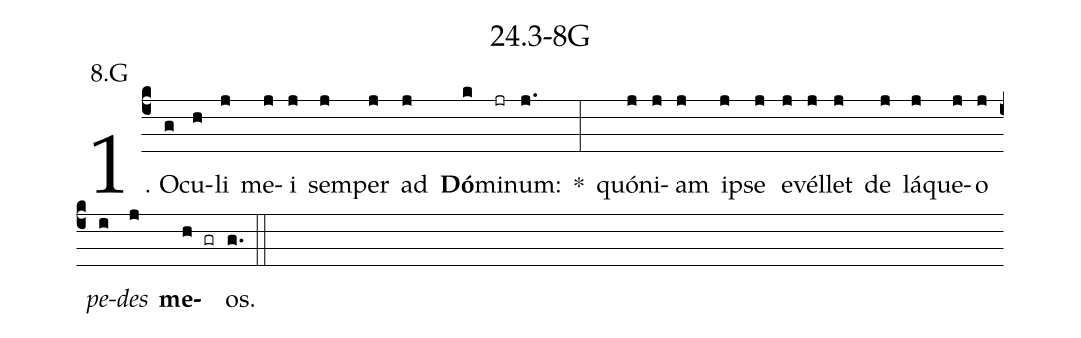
name: 24.3-8G;
annotation: 8.G;
%%
(c4)1. O(g)cu(h)li(j) me(j)i(j) sem(j)per(j) ad(j) <b>Dó</b>(k)mi(jr)num:(j.) *(:) quón(j)i(j)am(j) ip(j)se(j) e(j)vél(j)let(j) de(j) lá(j)que(j)o(j) <i>pe</i>(i)<i>des</i>(j) <b>me</b>(h gr)os.(g.) (::)


%E(j) u(j) o(i) u(j) a(h) e.(g.) (::)
